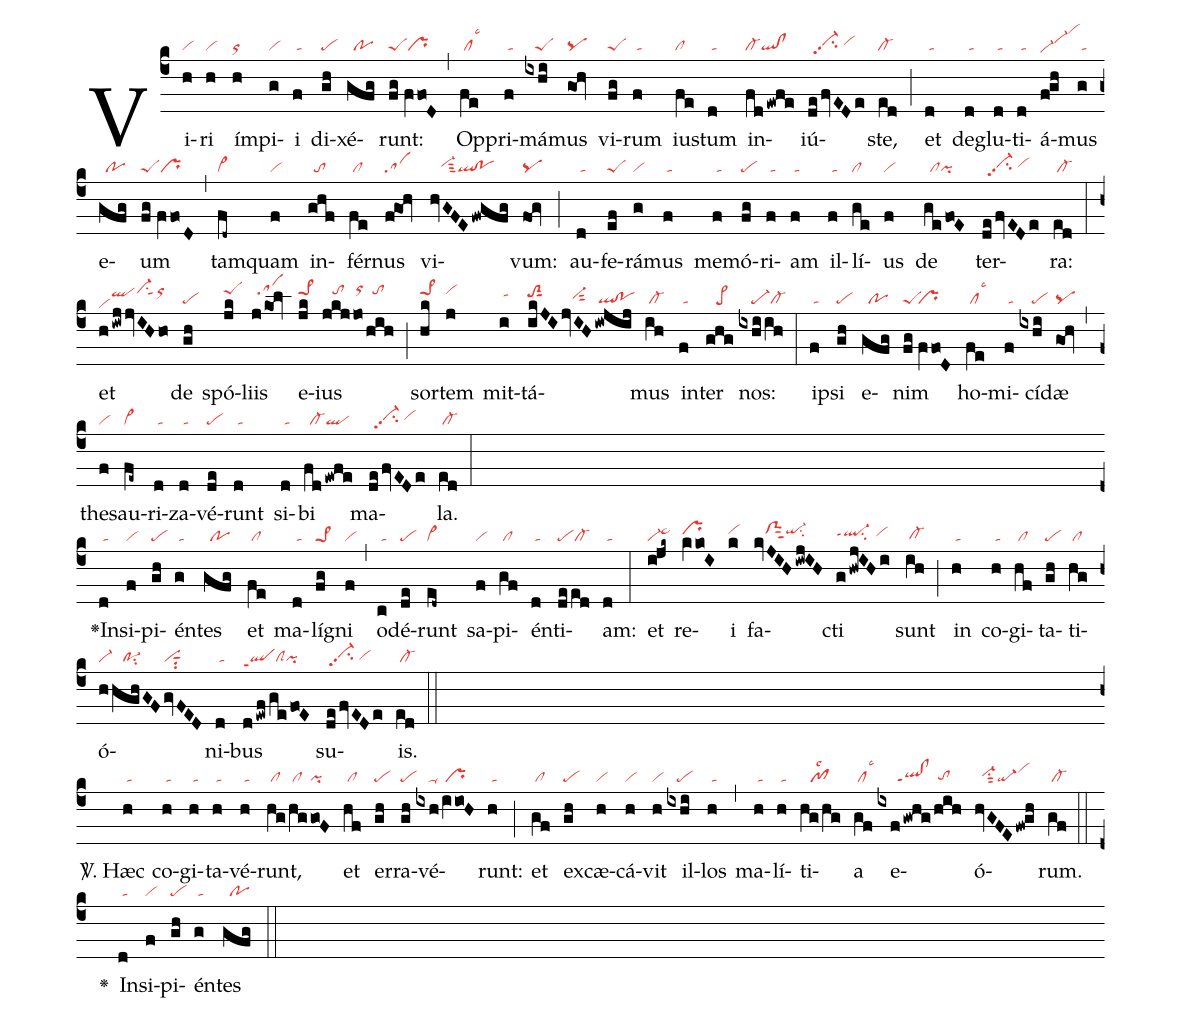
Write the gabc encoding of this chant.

nabc-lines: 1;
%%
(c4)Vi(h|vi)ri(h|vi) ím(h|or)pi(g|vi)i(f|/ta) di(gh|pe)xé(gfg|//po)runt:(fg!///fVfo!D|peSpr) (,) Op(fe|/cllsc3)pri(f|/ta)má(ixhi|///peS)mus(goh|pq) vi(fg|peS)rum(f|/ta) iu(fe|cl)stum(d|/ta) in(fdewfe|cl-ql!cl)iú(defvEDe|//vi-hhpp2su2/vihh)ste,(ed|cl-) (;)

et(d|/ta) de(d|/ta)glu(d|/ta)ti(d|/ta)á(f!gh|vi-hevi-hivihm)mus(g|/ta) e(gfg|//po)um(fg!//fVfoD|peSpr) (,) tam(fd~|cl~)quam(f|vi) in(ghf|//to)fér(fe|/cl)nus(f!go!hv|sa) vi(hvGFEfwgfg|///vi-hhsut3ql!po)vum:(fog|pq) (;)
au(d|/ta)fe(ef|peS)rá(g|vi)mus(f|/ta) me(f|/ta)mó(fg|pe)ri(f|/ta)am(f|/ta) il(f|/ta)lí(ge|cl)us(f|vi) de(gefo!E|//clpi) ter(defvEDe|//vi-hhpp2su2/vihh)ra:(ed|/cl-) (:)

et(hiwj/jvIHho|vihdqlhivi-hjsu1sut1orhj) de(gh|pe) spó(jk|peShj)liis(jkol|//sahj) e(jk|pe>1hj)ius(jkjjo/hih|///tohj///orhk//tohj) (;)
sor(hk|pe>1hj)tem(j|vihj) mit(i|/tahi)tá(ikJI|toS2hisut1|/jvIHiwjij|///vi-hhsut2///ql!po)mus(ih|/cl-) in(f|/ta)ter(ghg|///pe>) nos:(ixhiih|////pe-cl-) (:)
i(f|/ta)psi(gh|pe) e(gfg|//po)nim(fg|peS|//fVfo!D|pr) ho(fe|/cllsc3)mi(f|/ta)cí(ixhi|////pe)dæ(goh|pq) (,) the(f|vi)sau(fe~|vi>)ri(d|/ta)za(d|/ta)vé(de|pe)runt(d|/ta) si(d|/ta)bi(fdewfe|//cl-ql) ma(defvEDe|//vi-hhpp2su2/vihh)la.(ed|/cl-) (:Z)

<v>\greheightstar</v> In(d|/ta)si(f|vi)pi(gh|pe)én(g|/ta)tes(gfg|//po) et(fe|/cl) ma(d|/ta)lí(fg|pe>1)gni(f|vi) (,)
o(c|/ta)dé(de|pe)runt(ed~|vi>) sa(f|vi)pi(gf|/cl)én(d|/ta)ti(deed|pecl-)am:(d|/ta) (:)
et(i!jk~|vi-pe~hi) re(kVko!I|prhi)i(k|vihi) fa(kvJIHiwj!IH|///clShisut2qi-hisu2)cti(ghwj!IHi|ql-hhppt1su2/vihh) sunt(ih|/cl-hg) (;)
in(h|/ta) co(h|/ta)gi(hf|/cl)ta(gh|pe)ti(hg|/cl)ó(h|vi-|hghGF|///po-1su2|gvFED|visut1su2)ni(d|/ta)bus(dewf|qlhdppt1|/gefo!E|//clSpi) su(defvEDe|/vi-hhpp2su2/vihg)is.(ed|/cl-) (::Z)

<sp>V/</sp>. Hæc(h|/ta) co(h|/ta)gi(h|/ta)ta(h|/ta)vé(h|/ta)runt,(hg|/cl|/hg|/cl|/go!F|pi) et(hf|/cl) er(gh|pe)ra(gh|pe)vé(ixh/iVio!H|////ta-//pr)runt:(h|/ta) (;)
et(gf|/cl) ex(gh|pe)cæ(h|vi)cá(h|vi)vit(h|vi) il(ixhi|///pe)los(h|/ta) (,) ma(h|/ta)lí(h|/ta)ti(hg/hg|///pf1lsc2)a(gf|/cllsc3) e(ixfgwhg/hih|//////ql!clppt1//tohg)ó(hvGFEfw!gh|//vi-hhsu1sut2qi-vihj)rum.(gf|/cl-) (::)

<v>\greheightstar</v>()In(d|/ta)si(f|vi)pi(gh|pe)én(g|/ta)tes(gfg|//po) (::)
